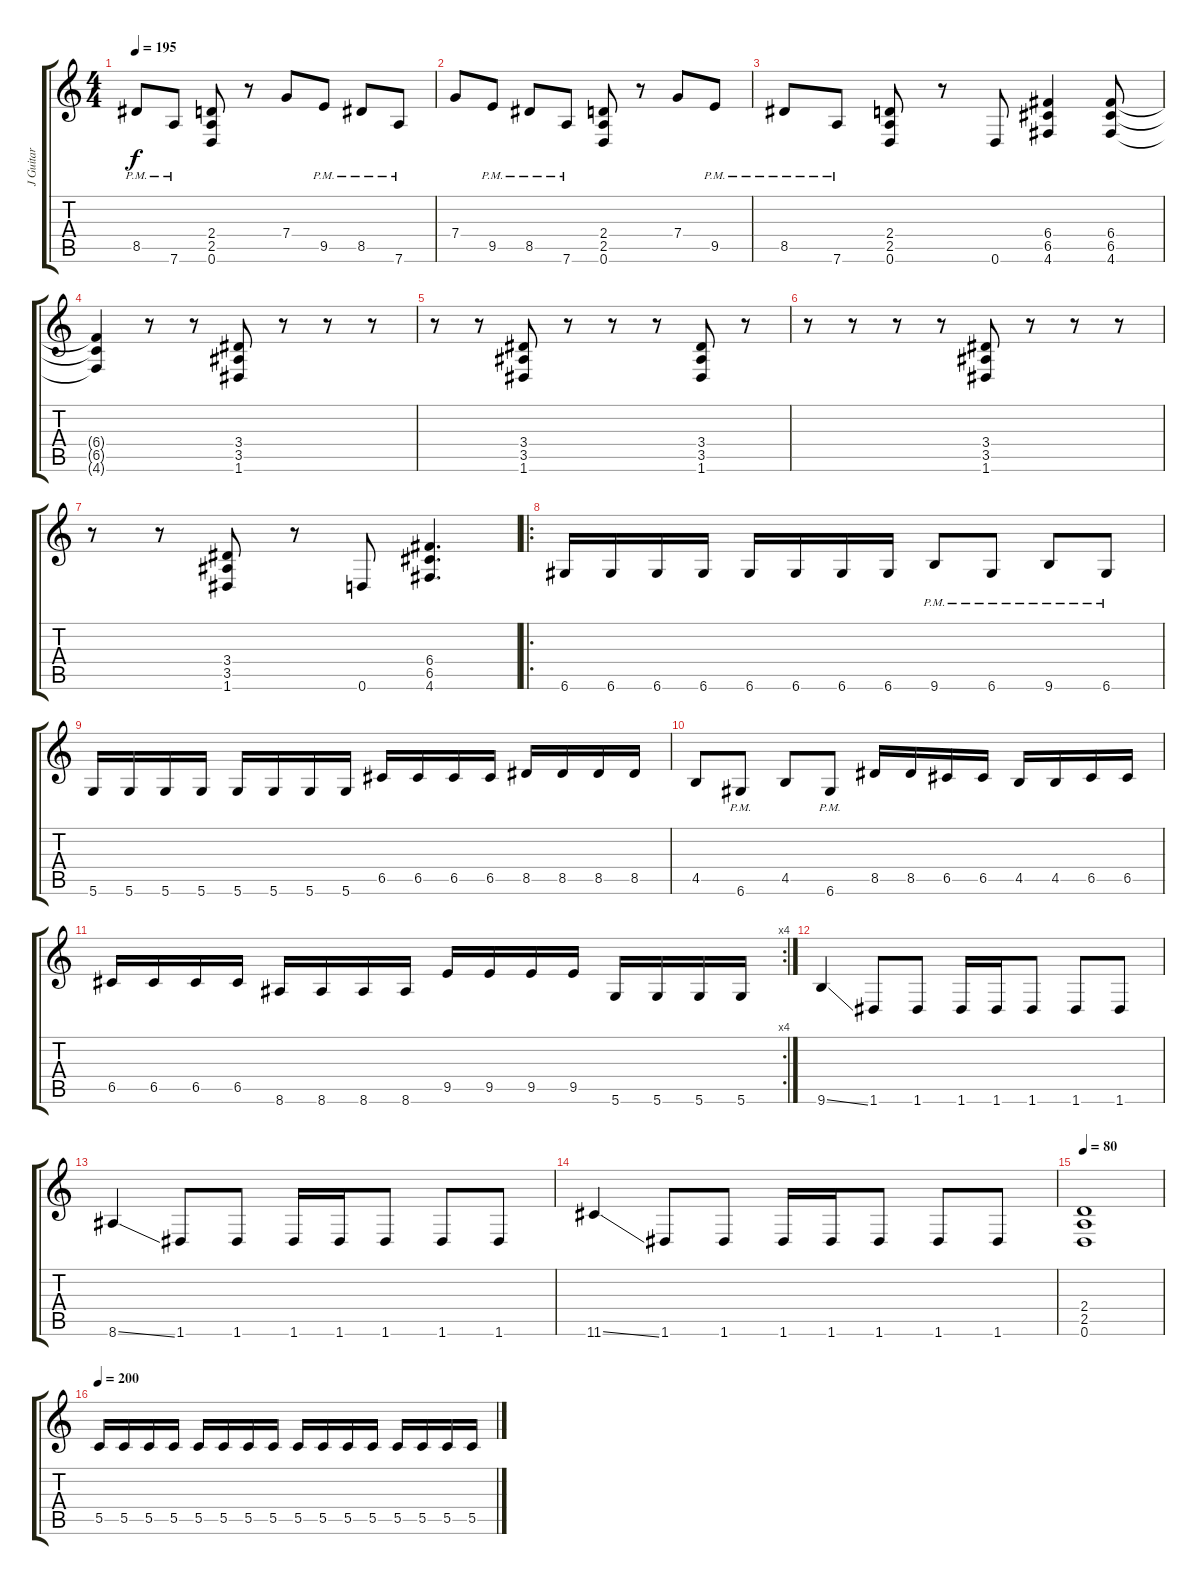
\track ("J Guitar" "J Guitar") {instrument overdrivenguitar}
\staff {score tabs}
\tuning (D4 A3 F3 C3 G2 D2) {hide}
\ts (4 4)
\tempo 195
\clef g2
\ks c
8.5{pm}.8{dy f} 7.6{pm}.8 (2.4 2.5 0.6).8 r.8 7.4.8 9.5{pm}.8 8.5{pm}.8 7.6{pm}.8 |
7.4.8 9.5{pm}.8 8.5{pm}.8 7.6{pm}.8 (2.4 2.5 0.6).8 r.8 7.4.8 9.5{pm}.8 |
8.5{pm}.8 7.6{pm}.8 (2.4 2.5 0.6).8 r.8 0.6.8 (6.4 6.5 4.6).4 (6.4 6.5 4.6).8 |
(6.4{t} 6.5{t} 4.6{t}).4 r.8 r.8 (3.4 3.5 1.6).8 r.8 r.8 r.8 |
r.8 r.8 (3.4 3.5 1.6).8 r.8 r.8 r.8 (3.4 3.5 1.6).8 r.8 |
r.8 r.8 r.8 r.8 (3.4 3.5 1.6).8 r.8 r.8 r.8 |
r.8 r.8 (3.4 3.5 1.6).8 r.8 0.6.8 (6.4 6.5 4.6).4{d} |
\ro
6.6.16 6.6.16 6.6.16 6.6.16 6.6.16 6.6.16 6.6.16 6.6.16 9.6{pm}.8 6.6{pm}.8 9.6{pm}.8 6.6{pm}.8 |
5.6.16 5.6.16 5.6.16 5.6.16 5.6.16 5.6.16 5.6.16 5.6.16 6.5.16 6.5.16 6.5.16 6.5.16 8.5.16 8.5.16 8.5.16 8.5.16 |
4.5.8 6.6{pm}.8 4.5.8 6.6{pm}.8 8.5.16 8.5.16 6.5.16 6.5.16 4.5.16 4.5.16 6.5.16 6.5.16 |
\rc 4
6.5.16 6.5.16 6.5.16 6.5.16 8.6.16 8.6.16 8.6.16 8.6.16 9.5.16 9.5.16 9.5.16 9.5.16 5.6.16 5.6.16 5.6.16 5.6.16 |
9.6{ss}.4 1.6.8 1.6.8 1.6.16 1.6.16 1.6.8 1.6.8 1.6.8 |
8.6{ss}.4 1.6.8 1.6.8 1.6.16 1.6.16 1.6.8 1.6.8 1.6.8 |
11.6{ss}.4 1.6.8 1.6.8 1.6.16 1.6.16 1.6.8 1.6.8 1.6.8 |
\tempo 80
(2.4 2.5 0.6).1 |
\tempo 200
5.5.16 5.5.16 5.5.16 5.5.16 5.5.16 5.5.16 5.5.16 5.5.16 5.5.16 5.5.16 5.5.16 5.5.16 5.5.16 5.5.16 5.5.16 5.5.16
